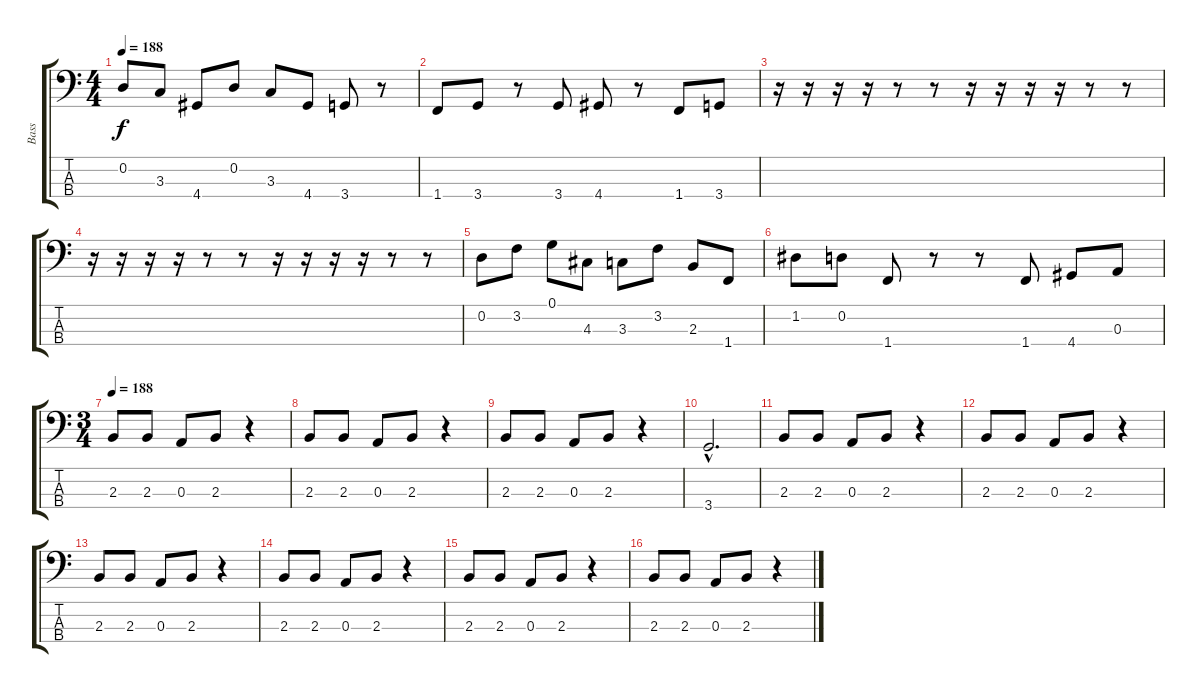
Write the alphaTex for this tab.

\track ("Bass" "Bass") {instrument electricbassfinger}
\staff {score tabs}
\tuning (G2 D2 A1 E1) {hide}
\ts (4 4)
\tempo 188
\clef f4
\ks c
0.2.8{dy f} 3.3.8 4.4.8 0.2.8 3.3.8 4.4.8 3.4.8 r.8 |
1.4.8 3.4.8 r.8 3.4.8 4.4.8 r.8 1.4.8 3.4.8 |
r.16 r.16 r.16 r.16 r.8 r.8 r.16 r.16 r.16 r.16 r.8 r.8 |
r.16 r.16 r.16 r.16 r.8 r.8 r.16 r.16 r.16 r.16 r.8 r.8 |
0.2.8 3.2.8 0.1.8 4.3.8 3.3.8 3.2.8 2.3.8 1.4.8 |
1.2.8 0.2.8 1.4.8 r.8 r.8 1.4.8 4.4.8 0.3.8 |
\ts (3 4)
\tempo 188
2.3.8 2.3.8 0.3.8 2.3.8 r.4 |
2.3.8 2.3.8 0.3.8 2.3.8 r.4 |
2.3.8 2.3.8 0.3.8 2.3.8 r.4 |
3.4{hac}.2{d} |
2.3.8 2.3.8 0.3.8 2.3.8 r.4 |
2.3.8 2.3.8 0.3.8 2.3.8 r.4 |
2.3.8 2.3.8 0.3.8 2.3.8 r.4 |
2.3.8 2.3.8 0.3.8 2.3.8 r.4 |
2.3.8 2.3.8 0.3.8 2.3.8 r.4 |
2.3.8 2.3.8 0.3.8 2.3.8 r.4
